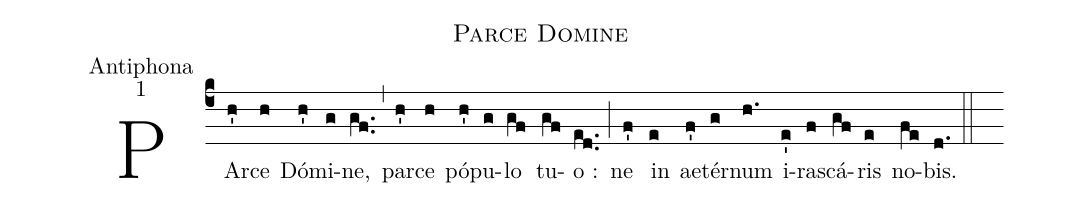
name:Parce Domine;
office-part:Antiphona;
mode:1;
%%
(c4) PAr(h')ce(h) Dó(h')mi(g)ne,(gf..) (,)
par(h')ce(h) pó(h')pu(g)lo(gf) tu(gf)o :(ed..) (;)
ne(f') in(e) ae(f')tér(g)num(h.) i(e')ra(f)scá(gf)ris(e) no(fe)bis.(d.) (::)
%<i>Repetitur :</i>( ) Parce Dómine.( Z-)
